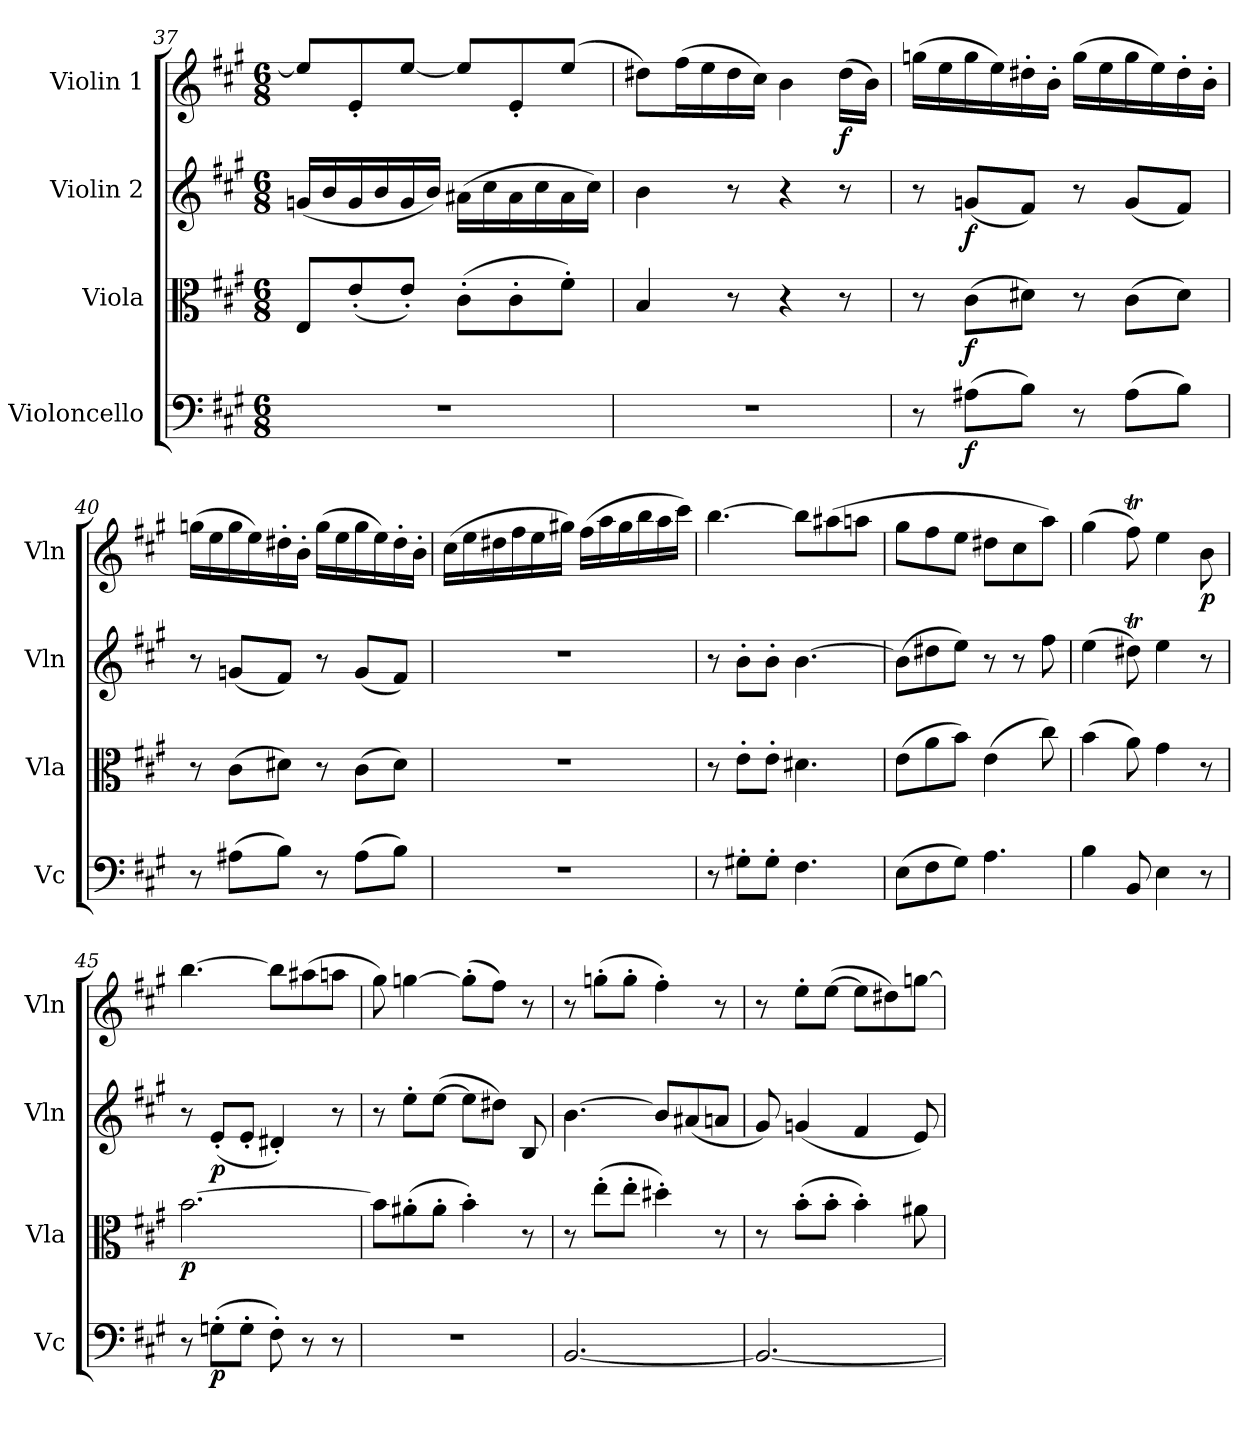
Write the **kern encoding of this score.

**kern	**dynam	**kern	**dynam	**kern	**dynam	**kern	**dynam
*part4	*part4	*part3	*part3	*part2	*part2	*part1	*part1
*staff4	*staff4	*staff3	*staff3	*staff2	*staff2	*staff1	*staff1
*I"Violoncello	*	*I"Viola	*	*I"Violin 2	*	*I"Violin 1	*
*I'Vc	*	*I'Vla	*	*I'Vln	*	*I'Vln	*
*clefF4	*	*clefC3	*	*clefG2	*	*clefG2	*
*k[f#c#g#]	*	*k[f#c#g#]	*	*k[f#c#g#]	*	*k[f#c#g#]	*
*M6/8	*	*M6/8	*	*M6/8	*	*M6/8	*
=37	=37	=37	=37	=37	=37	=37	=37
2.r	.	8E/L	.	(16gn/LL	.	8ee/L]	.
.	.	.	.	16b/	.	.	.
.	.	(8e'/	.	16g/	.	8e'/	.
.	.	.	.	16b/	.	.	.
.	.	8e'/J)	.	16g/	.	[8ee/J	.
.	.	.	.	16b/JJ)	.	.	.
.	.	(8c#'\L	.	(16a#X\LL	.	8ee/L]	.
.	.	.	.	16cc#\	.	.	.
.	.	8c#'\	.	16a#\	.	8e'/	.
.	.	.	.	16cc#\	.	.	.
.	.	8f#'\J)	.	16a#\	.	(8ee/J	.
.	.	.	.	16cc#\JJ)	.	.	.
=38	=38	=38	=38	=38	=38	=38	=38
2.r	.	4B/	.	4b\	.	8dd#X\L)	.
.	.	.	.	.	.	(16ff#\L	.
.	.	.	.	.	.	16ee\	.
.	.	8r	.	8r	.	16dd#\	.
.	.	.	.	.	.	16cc#\JJ)	.
.	.	4r	.	4r	.	4b\	.
!	!	!	!	!	!	!	!LO:DY:b
.	.	8r	.	8r	.	(16dd#\LL	f
.	.	.	.	.	.	16b\JJ)	.
!!LO:PB:g=z
=39	=39	=39	=39	=39	=39	=39	=39
8r	.	8r	.	8r	.	(16ggn\LL	.
.	.	.	.	.	.	16ee\	.
!	!LO:DY:b	!	!LO:DY:b	!	!LO:DY:b	!	!
(8A#X\L	f	(8c#\L	f	(8gn/L	f	16gg\	.
.	.	.	.	.	.	16ee\)	.
8B\J)	.	8d#X\J)	.	8f#/J)	.	16dd#X'\	.
.	.	.	.	.	.	16b'\JJ	.
8r	.	8r	.	8r	.	(16gg\LL	.
.	.	.	.	.	.	16ee\	.
(8A#\L	.	(8c#\L	.	(8g/L	.	16gg\	.
.	.	.	.	.	.	16ee\)	.
8B\J)	.	8d#\J)	.	8f#/J)	.	16dd#'\	.
.	.	.	.	.	.	16b'\JJ	.
=40	=40	=40	=40	=40	=40	=40	=40
8r	.	8r	.	8r	.	(16ggn\LL	.
.	.	.	.	.	.	16ee\	.
(8A#X\L	.	(8c#\L	.	(8gn/L	.	16gg\	.
.	.	.	.	.	.	16ee\)	.
8B\J)	.	8d#X\J)	.	8f#/J)	.	16dd#X'\	.
.	.	.	.	.	.	16b'\JJ	.
8r	.	8r	.	8r	.	(16gg\LL	.
.	.	.	.	.	.	16ee\	.
(8A#\L	.	(8c#\L	.	(8g/L	.	16gg\	.
.	.	.	.	.	.	16ee\)	.
8B\J)	.	8d#\J)	.	8f#/J)	.	16dd#'\	.
.	.	.	.	.	.	16b'\JJ	.
!!LO:LB:g=z
=41	=41	=41	=41	=41	=41	=41	=41
2.r	.	2.r	.	2.r	.	(16cc#\LL	.
.	.	.	.	.	.	16ee\	.
.	.	.	.	.	.	16dd#X\	.
.	.	.	.	.	.	16ff#\	.
.	.	.	.	.	.	16ee\	.
.	.	.	.	.	.	16gg#X\JJ)	.
.	.	.	.	.	.	(16ff#\LL	.
.	.	.	.	.	.	16aa\	.
.	.	.	.	.	.	16gg#\	.
.	.	.	.	.	.	16bb\	.
.	.	.	.	.	.	16aa\	.
.	.	.	.	.	.	16ccc#\JJ)	.
=42	=42	=42	=42	=42	=42	=42	=42
8r	.	8r	.	8r	.	[4.bb\	.
8G#X'\L	.	8e'\L	.	8b'\L	.	.	.
8G#'\J	.	8e'\J	.	8b'\J	.	.	.
4.F#\	.	4.d#X\	.	[4.b\	.	8bb\L]	.
.	.	.	.	.	.	(8aa#X\	.
.	.	.	.	.	.	8aan\J	.
=43	=43	=43	=43	=43	=43	=43	=43
(8E\L	.	(8e\L	.	(8b\L]	.	8gg#\L	.
8F#\	.	8a\	.	8dd#X\	.	8ff#\	.
8G#\J)	.	8b\J)	.	8ee\J)	.	8ee\J	.
4.A\	.	(4e\	.	8r	.	8dd#X\L	.
.	.	.	.	8r	.	8cc#\	.
.	.	8cc#\)	.	8ff#\	.	8aa\J)	.
=44	=44	=44	=44	=44	=44	=44	=44
4B\	.	(4b\	.	(4ee\	.	(4gg#\	.
8BB/	.	8a\)	.	8dd#Xt\)	.	8ff#T\)	.
4E\	.	4g#\	.	4ee\	.	4ee\	.
!	!	!	!	!	!	!	!LO:DY:b
8r	.	8r	.	8r	.	8b\	p
=45	=45	=45	=45	=45	=45	=45	=45
!	!	!	!LO:DY:b	!	!	!	!
8r	.	[2.b\	p	8r	.	[4.bb\	.
!	!LO:DY:b	!	!	!	!LO:DY:b	!	!
(8Gn'\L	p	.	.	(8e'/L	p	.	.
8G'\J	.	.	.	8e'/J	.	.	.
8F#'\)	.	.	.	4d#X'/)	.	8bb\L]	.
8r	.	.	.	.	.	(8aa#X\	.
8r	.	.	.	8r	.	8aan\J	.
!!LO:LB:g=z
=46	=46	=46	=46	=46	=46	=46	=46
2.r	.	8b\L]	.	8r	.	8gg#\)	.
.	.	(8a#X'\	.	8ee'\L	.	[4ggn\	.
.	.	8a#'\J	.	([8ee\J	.	.	.
.	.	4b'\)	.	8ee\L]	.	(8gg'\L]	.
.	.	.	.	8dd#X\J)	.	8ff#\J)	.
.	.	8r	.	8B/	.	8r	.
=47	=47	=47	=47	=47	=47	=47	=47
[2.BB/	.	8r	.	[4.b\	.	8r	.
.	.	(8ee'\L	.	.	.	(8ggn'\L	.
.	.	8ee'\J	.	.	.	8gg'\J	.
.	.	4dd#X'\)	.	8b/L]	.	4ff#'\)	.
.	.	.	.	(8a#X/	.	.	.
.	.	8r	.	8an/J	.	8r	.
=48	=48	=48	=48	=48	=48	=48	=48
2.BB/_	.	8r	.	8g#/)	.	8r	.
.	.	(8b'\L	.	(4gn/	.	8ee'\L	.
.	.	8b'\J	.	.	.	([8ee\J	.
.	.	4b'\)	.	4f#/	.	8ee\L]	.
.	.	.	.	.	.	8dd#X\)	.
.	.	8a#X\	.	8e/)	.	[8ggn\J	.
=	=	=	=	=	=	=	=
*-	*-	*-	*-	*-	*-	*-	*-
